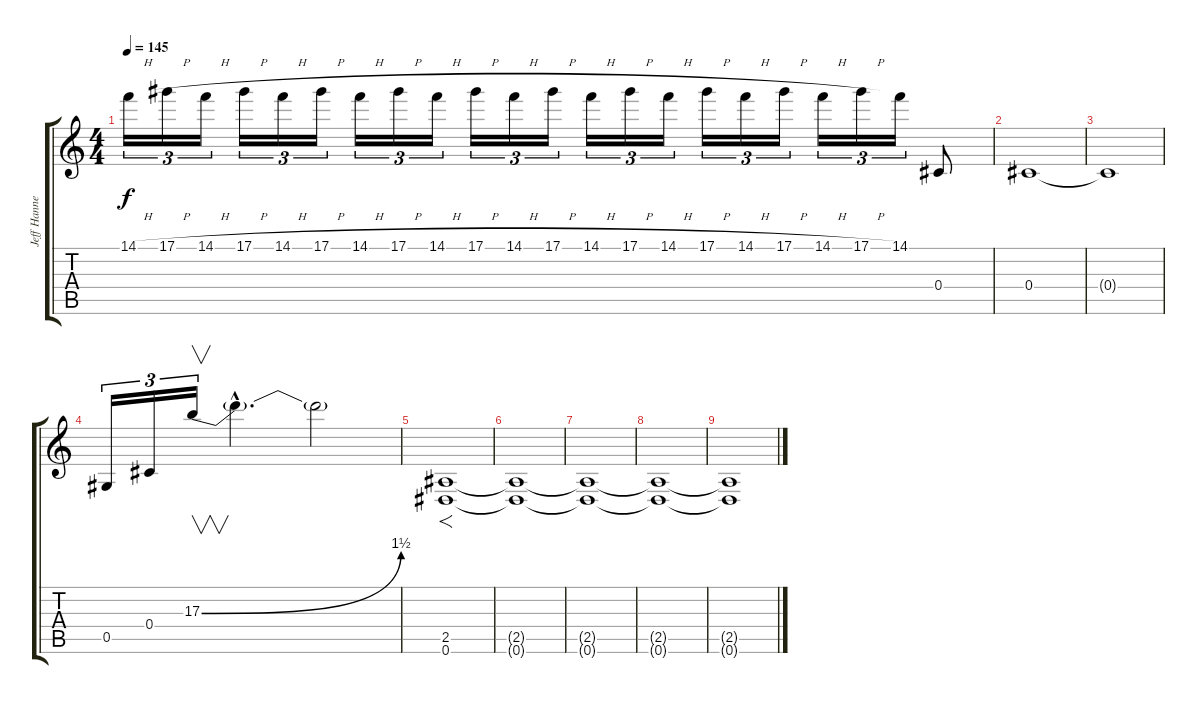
\track ("Jeff Hanneman" "Jeff Hanne") {instrument distortionguitar}
\staff {score tabs}
\tuning (Eb4 Bb3 Gb3 Db3 Ab2 Eb2) {hide}
\ts (4 4)
\tempo 145
\clef g2
\ks c
14.1{h}.16{tu (3 2) dy f} 17.1{h}.16{tu (3 2)} 14.1{h}.16{tu (3 2)} 17.1{h}.16{tu (3 2)} 14.1{h}.16{tu (3 2)} 17.1{h}.16{tu (3 2)} 14.1{h}.16{tu (3 2)} 17.1{h}.16{tu (3 2)} 14.1{h}.16{tu (3 2)} 17.1{h}.16{tu (3 2)} 14.1{h}.16{tu (3 2)} 17.1{h}.16{tu (3 2)} 14.1{h}.16{tu (3 2)} 17.1{h}.16{tu (3 2)} 14.1{h}.16{tu (3 2)} 17.1{h}.16{tu (3 2)} 14.1{h}.16{tu (3 2)} 17.1{h}.16{tu (3 2)} 14.1{h}.16{tu (3 2)} 17.1{h}.16{tu (3 2)} 14.1.16{tu (3 2)} 0.4.8 |
0.4.1 |
0.4{t}.1 |
0.5.16{tu (3 2)} 0.4.16{tu (3 2)} 17.3{be (bend 0 0 60 6)}.16{v tu (3 2)} 17.3{hac t}.4{d} 17.3{t}.2 |
(2.5 0.6).1{f} |
(2.5{t} 0.6{t}).1 |
(2.5{t} 0.6{t}).1{volume 6} |
(2.5{t} 0.6{t}).1{volume 0} |
(2.5{t} 0.6{t}).1
